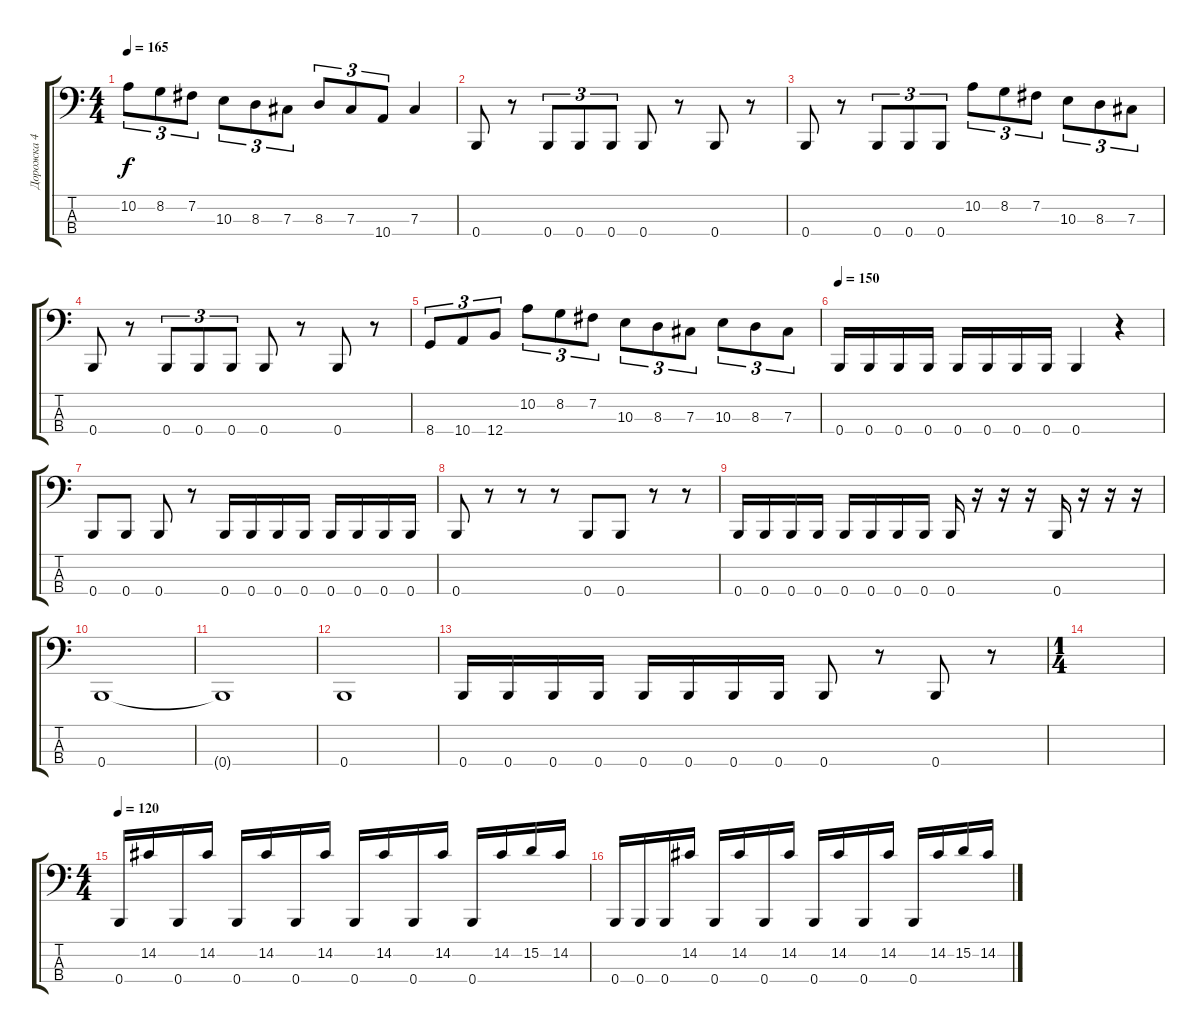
\track ("Дорожка 4" "Дорожка 4") {instrument electricbassfinger}
\staff {score tabs}
\tuning (E2 B1 Gb1 B0) {hide}
\ts (4 4)
\tempo 165
\clef f4
\ks c
10.2.8{tu (3 2) dy f} 8.2.8{tu (3 2)} 7.2.8{tu (3 2)} 10.3.8{tu (3 2)} 8.3.8{tu (3 2)} 7.3.8{tu (3 2)} 8.3.8{tu (3 2)} 7.3.8{tu (3 2)} 10.4.8{tu (3 2)} 7.3.4 |
0.4.8 r.8 0.4.8{tu (3 2)} 0.4.8{tu (3 2)} 0.4.8{tu (3 2)} 0.4.8 r.8 0.4.8 r.8 |
0.4.8 r.8 0.4.8{tu (3 2)} 0.4.8{tu (3 2)} 0.4.8{tu (3 2)} 10.2.8{tu (3 2)} 8.2.8{tu (3 2)} 7.2.8{tu (3 2)} 10.3.8{tu (3 2)} 8.3.8{tu (3 2)} 7.3.8{tu (3 2)} |
0.4.8 r.8 0.4.8{tu (3 2)} 0.4.8{tu (3 2)} 0.4.8{tu (3 2)} 0.4.8 r.8 0.4.8 r.8 |
8.4.8{tu (3 2)} 10.4.8{tu (3 2)} 12.4.8{tu (3 2)} 10.2.8{tu (3 2)} 8.2.8{tu (3 2)} 7.2.8{tu (3 2)} 10.3.8{tu (3 2)} 8.3.8{tu (3 2)} 7.3.8{tu (3 2)} 10.3.8{tu (3 2)} 8.3.8{tu (3 2)} 7.3.8{tu (3 2)} |
\tempo 150
0.4.16 0.4.16 0.4.16 0.4.16 0.4.16 0.4.16 0.4.16 0.4.16 0.4.4 r.4 |
0.4.8 0.4.8 0.4.8 r.8 0.4.16 0.4.16 0.4.16 0.4.16 0.4.16 0.4.16 0.4.16 0.4.16 |
0.4.8 r.8 r.8 r.8 0.4.8 0.4.8 r.8 r.8 |
0.4.16 0.4.16 0.4.16 0.4.16 0.4.16 0.4.16 0.4.16 0.4.16 0.4.16 r.16 r.16 r.16 0.4.16 r.16 r.16 r.16 |
0.4.1 |
0.4{t}.1 |
0.4.1 |
0.4.16 0.4.16 0.4.16 0.4.16 0.4.16 0.4.16 0.4.16 0.4.16 0.4.8 r.8 0.4.8 r.8 |
\ts (1 4)
|
\ts (4 4)
\tempo 120
0.4.16 14.2.16 0.4.16 14.2.16 0.4.16 14.2.16 0.4.16 14.2.16 0.4.16 14.2.16 0.4.16 14.2.16 0.4.16 14.2.16 15.2.16 14.2.16 |
0.4.16 0.4.16 0.4.16 14.2.16 0.4.16 14.2.16 0.4.16 14.2.16 0.4.16 14.2.16 0.4.16 14.2.16 0.4.16 14.2.16 15.2.16 14.2.16
